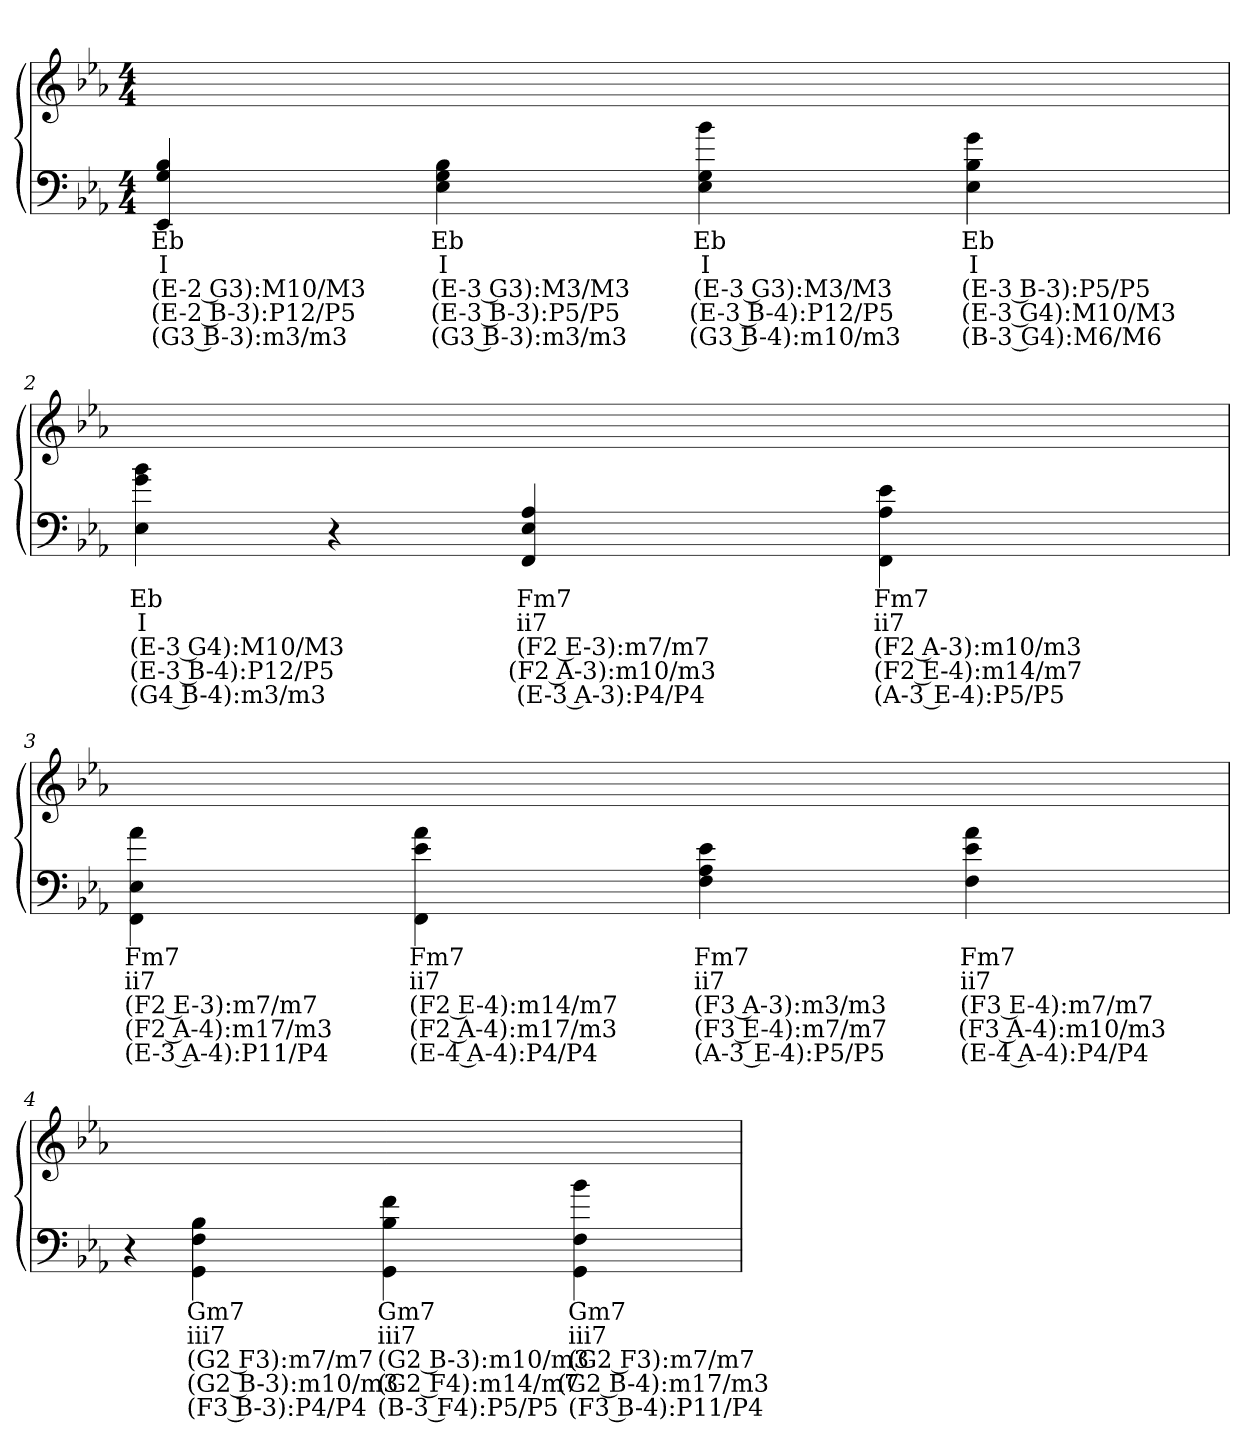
**kern	**text	**text	**text	**text	**text	**kern
*part2	*part2	*part2	*part2	*part2	*part2	*part1
*staff2	*staff2	*staff2	*staff2	*staff2	*staff2	*staff1
*clefF4	*	*	*	*	*	*clefG2
*k[b-e-a-]	*	*	*	*	*	*k[b-e-a-]
*E-:	*	*	*	*	*	*E-:
*M4/4	*	*	*	*	*	*M4/4
*MM60	*	*	*	*	*	*MM60
=1	=1	=1	=1	=1	=1	=1
4EE- 4G 4B-	Eb	I	(E-2 G3):M10/M3	(E-2 B-3):P12/P5	(G3 B-3):m3/m3	1ryy
4E- 4G 4B-	Eb	I	(E-3 G3):M3/M3	(E-3 B-3):P5/P5	(G3 B-3):m3/m3	.
4E- 4G 4b-	Eb	I	(E-3 G3):M3/M3	(E-3 B-4):P12/P5	(G3 B-4):m10/m3	.
4E- 4B- 4g	Eb	I	(E-3 B-3):P5/P5	(E-3 G4):M10/M3	(B-3 G4):M6/M6	.
=2	=2	=2	=2	=2	=2	=2
4E- 4g 4b-	Eb	I	(E-3 G4):M10/M3	(E-3 B-4):P12/P5	(G4 B-4):m3/m3	1ryy
4r	.	.	.	.	.	.
4FF 4E- 4A-	Fm7	ii7	(F2 E-3):m7/m7	(F2 A-3):m10/m3	(E-3 A-3):P4/P4	.
4FF 4A- 4e-	Fm7	ii7	(F2 A-3):m10/m3	(F2 E-4):m14/m7	(A-3 E-4):P5/P5	.
=3	=3	=3	=3	=3	=3	=3
4FF 4E- 4a-	Fm7	ii7	(F2 E-3):m7/m7	(F2 A-4):m17/m3	(E-3 A-4):P11/P4	1ryy
4FF 4e- 4a-	Fm7	ii7	(F2 E-4):m14/m7	(F2 A-4):m17/m3	(E-4 A-4):P4/P4	.
4F 4A- 4e-	Fm7	ii7	(F3 A-3):m3/m3	(F3 E-4):m7/m7	(A-3 E-4):P5/P5	.
4F 4e- 4a-	Fm7	ii7	(F3 E-4):m7/m7	(F3 A-4):m10/m3	(E-4 A-4):P4/P4	.
=4	=4	=4	=4	=4	=4	=4
4r	.	.	.	.	.	1ryy
4GG 4F 4B-	Gm7	iii7	(G2 F3):m7/m7	(G2 B-3):m10/m3	(F3 B-3):P4/P4	.
4GG 4B- 4f	Gm7	iii7	(G2 B-3):m10/m3	(G2 F4):m14/m7	(B-3 F4):P5/P5	.
4GG 4F 4b-	Gm7	iii7	(G2 F3):m7/m7	(G2 B-4):m17/m3	(F3 B-4):P11/P4	.
=	=	=	=	=	=	=
*-	*-	*-	*-	*-	*-	*-
